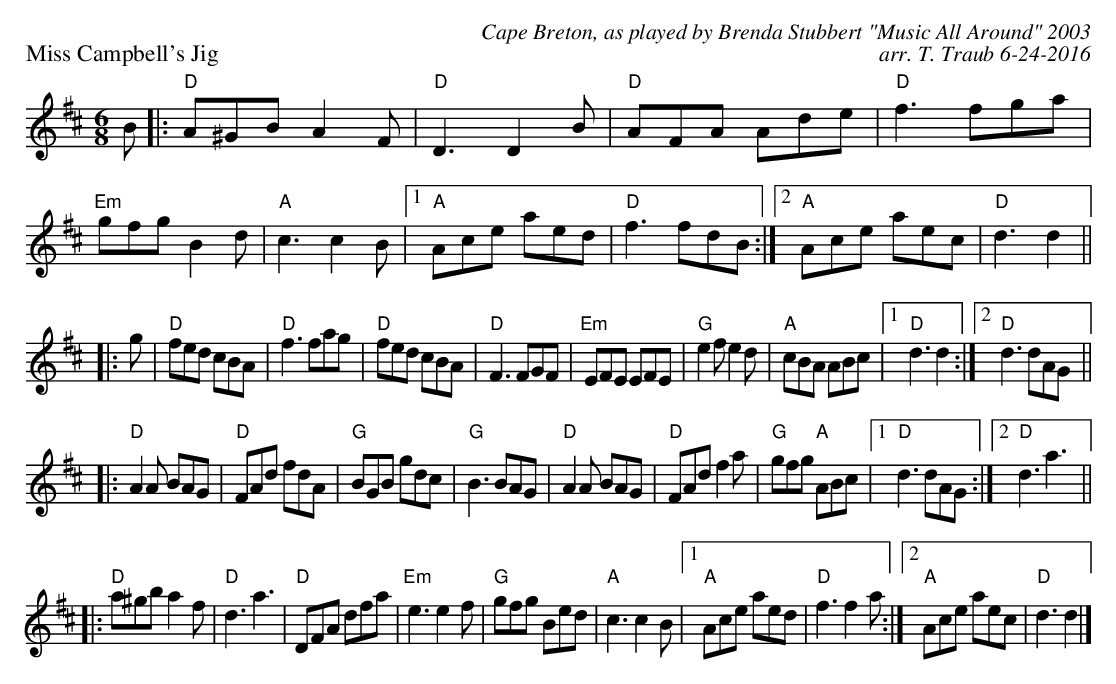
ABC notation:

X:1
P: Miss Campbell's Jig
C: Cape Breton, as played by Brenda Stubbert "Music All Around" 2003
C: arr. T. Traub 6-24-2016
M: 6/8
K: D
B |: "D"A^GB A2 F|"D"D3 D2 B|"D"AFA Ade|"D"f3 fga|"Em"gfg B2 d|"A"c3 c2 B|1 "A"Ace aed| "D"f3 fdB :| [2 "A"Ace aec| "D"d3 d2 ||
|: g|"D"fed cBA |"D"f3 fag|"D"fed cBA|"D"F3 FGF|"Em"EFE EFE|"G"e2 f e2 d|"A"cBA ABc|1 "D"d3 d2 :| [2 "D"d3 dAG||
|: "D"A2 A BAG|"D"FAd fdA|"G"BGB gdc|"G"B3 BAG|"D"A2 A BAG|"D"FAd f2 a|"G"gfg "A"ABc |1 "D"d3 dAG :| [2 "D"d3 a3||
|: "D"a^gb a2 f|"D"d3 a3|"D"DFA dfa|"Em"e3 e2 f|"G"gfg Bed|"A"c3 c2 B |1 "A"Ace aed|"D"f3 f2 a :| [2 "A"Ace aec|"D"d3 d2 |]
